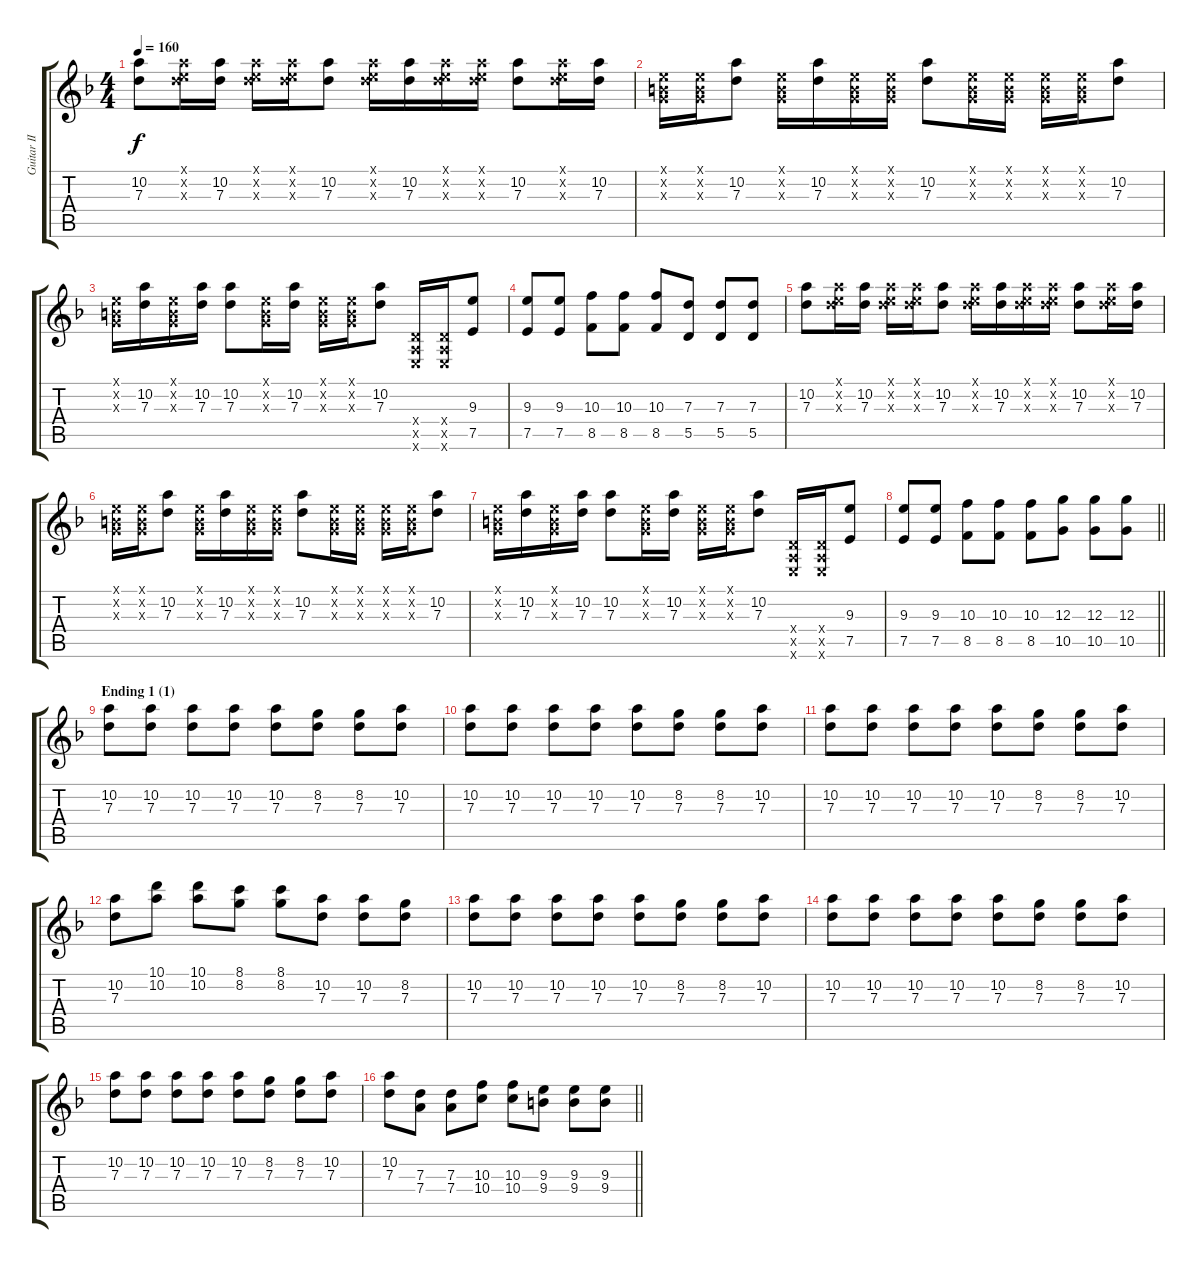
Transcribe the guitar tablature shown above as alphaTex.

\track ("Guitar II (Aiji)" "Guitar II ") {instrument electricguitarjazz}
\staff {score tabs}
\tuning (E4 B3 G3 D3 A2 E2) {hide}
\ts (4 4)
\tempo 160
\clef g2
\ks f
(10.2 7.3).8{dy f} (0.1{x} 10.2{x} 7.3{x}).16 (10.2 7.3).16 (0.1{x} 10.2{x} 7.3{x}).16 (0.1{x} 10.2{x} 7.3{x}).16 (10.2 7.3).8 (0.1{x} 10.2{x} 7.3{x}).16 (10.2 7.3).16 (0.1{x} 10.2{x} 7.3{x}).16 (0.1{x} 10.2{x} 7.3{x}).16 (10.2 7.3).8 (0.1{x} 10.2{x} 7.3{x}).16 (10.2 7.3).16 |
(0.1{x} 0.2{x} 0.3{x}).16 (0.1{x} 0.2{x} 0.3{x}).16 (10.2 7.3).8 (0.1{x} 0.2{x} 0.3{x}).16 (10.2 7.3).16 (0.1{x} 0.2{x} 0.3{x}).16 (0.1{x} 0.2{x} 0.3{x}).16 (10.2 7.3).8 (0.1{x} 0.2{x} 0.3{x}).16 (0.1{x} 0.2{x} 0.3{x}).16 (0.1{x} 0.2{x} 0.3{x}).16 (0.1{x} 0.2{x} 0.3{x}).16 (10.2 7.3).8 |
(0.1{x} 0.2{x} 0.3{x}).16 (10.2 7.3).16 (0.1{x} 0.2{x} 0.3{x}).16 (10.2 7.3).16 (10.2 7.3).8 (0.1{x} 0.2{x} 0.3{x}).16 (10.2 7.3).16 (0.1{x} 0.2{x} 0.3{x}).16 (0.1{x} 0.2{x} 0.3{x}).16 (10.2 7.3).8 (0.4{x} 0.5{x} 0.6{x}).16 (0.4{x} 0.5{x} 0.6{x}).16 (9.3 7.5).8 |
(9.3 7.5).8 (9.3 7.5).8 (10.3 8.5).8 (10.3 8.5).8 (10.3 8.5).8 (7.3 5.5).8 (7.3 5.5).8 (7.3 5.5).8 |
(10.2 7.3).8 (0.1{x} 10.2{x} 7.3{x}).16 (10.2 7.3).16 (0.1{x} 10.2{x} 7.3{x}).16 (0.1{x} 10.2{x} 7.3{x}).16 (10.2 7.3).8 (0.1{x} 10.2{x} 7.3{x}).16 (10.2 7.3).16 (0.1{x} 10.2{x} 7.3{x}).16 (0.1{x} 10.2{x} 7.3{x}).16 (10.2 7.3).8 (0.1{x} 10.2{x} 7.3{x}).16 (10.2 7.3).16 |
(0.1{x} 0.2{x} 0.3{x}).16 (0.1{x} 0.2{x} 0.3{x}).16 (10.2 7.3).8 (0.1{x} 0.2{x} 0.3{x}).16 (10.2 7.3).16 (0.1{x} 0.2{x} 0.3{x}).16 (0.1{x} 0.2{x} 0.3{x}).16 (10.2 7.3).8 (0.1{x} 0.2{x} 0.3{x}).16 (0.1{x} 0.2{x} 0.3{x}).16 (0.1{x} 0.2{x} 0.3{x}).16 (0.1{x} 0.2{x} 0.3{x}).16 (10.2 7.3).8 |
(0.1{x} 0.2{x} 0.3{x}).16 (10.2 7.3).16 (0.1{x} 0.2{x} 0.3{x}).16 (10.2 7.3).16 (10.2 7.3).8 (0.1{x} 0.2{x} 0.3{x}).16 (10.2 7.3).16 (0.1{x} 0.2{x} 0.3{x}).16 (0.1{x} 0.2{x} 0.3{x}).16 (10.2 7.3).8 (0.4{x} 0.5{x} 0.6{x}).16 (0.4{x} 0.5{x} 0.6{x}).16 (9.3 7.5).8 |
\barLineRight lightlight
(9.3 7.5).8 (9.3 7.5).8 (10.3 8.5).8 (10.3 8.5).8 (10.3 8.5).8 (12.3 10.5).8 (12.3 10.5).8 (12.3 10.5).8 |
\section ("" "Ending 1 (1)")
(10.2 7.3).8 (10.2 7.3).8 (10.2 7.3).8 (10.2 7.3).8 (10.2 7.3).8 (8.2 7.3).8 (8.2 7.3).8 (10.2 7.3).8 |
(10.2 7.3).8 (10.2 7.3).8 (10.2 7.3).8 (10.2 7.3).8 (10.2 7.3).8 (8.2 7.3).8 (8.2 7.3).8 (10.2 7.3).8 |
(10.2 7.3).8 (10.2 7.3).8 (10.2 7.3).8 (10.2 7.3).8 (10.2 7.3).8 (8.2 7.3).8 (8.2 7.3).8 (10.2 7.3).8 |
(10.2 7.3).8 (10.1 10.2).8 (10.1 10.2).8 (8.1 8.2).8 (8.1 8.2).8 (10.2 7.3).8 (10.2 7.3).8 (8.2 7.3).8 |
(10.2 7.3).8 (10.2 7.3).8 (10.2 7.3).8 (10.2 7.3).8 (10.2 7.3).8 (8.2 7.3).8 (8.2 7.3).8 (10.2 7.3).8 |
(10.2 7.3).8 (10.2 7.3).8 (10.2 7.3).8 (10.2 7.3).8 (10.2 7.3).8 (8.2 7.3).8 (8.2 7.3).8 (10.2 7.3).8 |
(10.2 7.3).8 (10.2 7.3).8 (10.2 7.3).8 (10.2 7.3).8 (10.2 7.3).8 (8.2 7.3).8 (8.2 7.3).8 (10.2 7.3).8 |
\barLineRight lightlight
(10.2 7.3).8 (7.3 7.4).8 (7.3 7.4).8 (10.3 10.4).8 (10.3 10.4).8 (9.3 9.4).8 (9.3 9.4).8 (9.3 9.4).8
